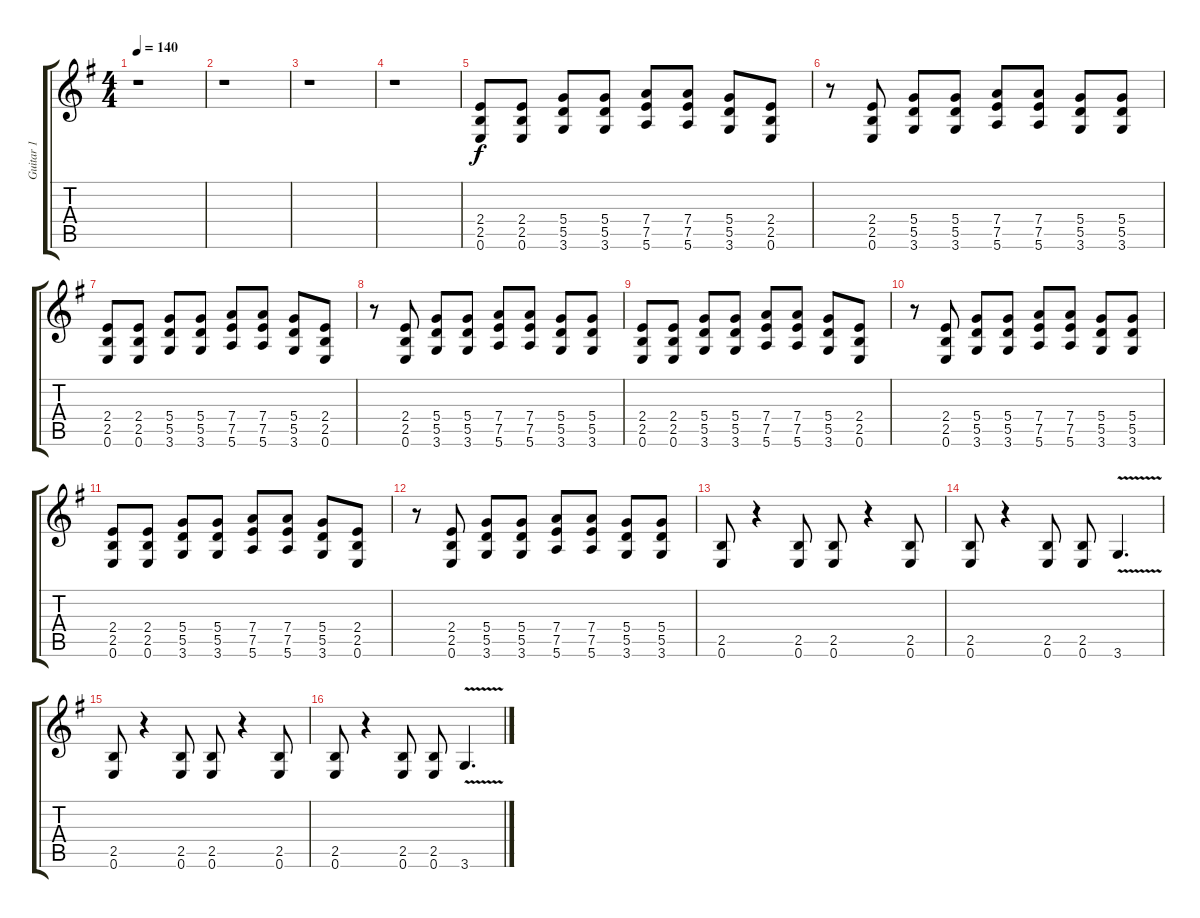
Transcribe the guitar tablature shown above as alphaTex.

\track ("Guitar 1" "Guitar 1") {instrument distortionguitar}
\staff {score tabs}
\tuning (E4 B3 G3 D3 A2 E2) {hide}
\ts (4 4)
\tempo 140
\clef g2
\ks g
r.1{dy f instrument distortionguitar} |
r.1 |
r.1 |
r.1 |
(2.4 2.5 0.6).8 (2.4 2.5 0.6).8 (5.4 5.5 3.6).8 (5.4 5.5 3.6).8 (7.4 7.5 5.6).8 (7.4 7.5 5.6).8 (5.4 5.5 3.6).8 (2.4 2.5 0.6).8 |
r.8 (2.4 2.5 0.6).8 (5.4 5.5 3.6).8 (5.4 5.5 3.6).8 (7.4 7.5 5.6).8 (7.4 7.5 5.6).8 (5.4 5.5 3.6).8 (5.4 5.5 3.6).8 |
(2.4 2.5 0.6).8 (2.4 2.5 0.6).8 (5.4 5.5 3.6).8 (5.4 5.5 3.6).8 (7.4 7.5 5.6).8 (7.4 7.5 5.6).8 (5.4 5.5 3.6).8 (2.4 2.5 0.6).8 |
r.8 (2.4 2.5 0.6).8 (5.4 5.5 3.6).8 (5.4 5.5 3.6).8 (7.4 7.5 5.6).8 (7.4 7.5 5.6).8 (5.4 5.5 3.6).8 (5.4 5.5 3.6).8 |
(2.4 2.5 0.6).8 (2.4 2.5 0.6).8 (5.4 5.5 3.6).8 (5.4 5.5 3.6).8 (7.4 7.5 5.6).8 (7.4 7.5 5.6).8 (5.4 5.5 3.6).8 (2.4 2.5 0.6).8 |
r.8 (2.4 2.5 0.6).8 (5.4 5.5 3.6).8 (5.4 5.5 3.6).8 (7.4 7.5 5.6).8 (7.4 7.5 5.6).8 (5.4 5.5 3.6).8 (5.4 5.5 3.6).8 |
(2.4 2.5 0.6).8 (2.4 2.5 0.6).8 (5.4 5.5 3.6).8 (5.4 5.5 3.6).8 (7.4 7.5 5.6).8 (7.4 7.5 5.6).8 (5.4 5.5 3.6).8 (2.4 2.5 0.6).8 |
r.8 (2.4 2.5 0.6).8 (5.4 5.5 3.6).8 (5.4 5.5 3.6).8 (7.4 7.5 5.6).8 (7.4 7.5 5.6).8 (5.4 5.5 3.6).8 (5.4 5.5 3.6).8 |
(2.5 0.6).8 r.4 (2.5 0.6).8 (2.5 0.6).8 r.4 (2.5 0.6).8 |
(2.5 0.6).8 r.4 (2.5 0.6).8 (2.5 0.6).8 3.6{v}.4{d} |
(2.5 0.6).8 r.4 (2.5 0.6).8 (2.5 0.6).8 r.4 (2.5 0.6).8 |
(2.5 0.6).8 r.4 (2.5 0.6).8 (2.5 0.6).8 3.6{v}.4{d}
